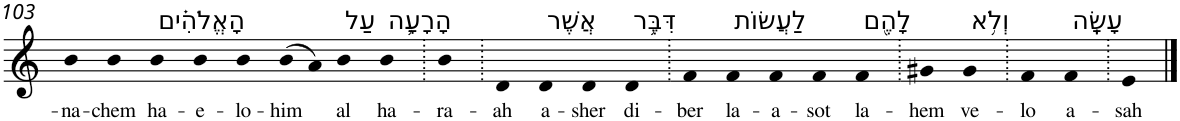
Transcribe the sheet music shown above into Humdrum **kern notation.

**kern	**text
*part1	*part1
*staff1	*staff1
*I"Piano	*
*I'Pno	*
!!LO:PB:g=z
*clefG2	*
*k[]	*
=103	=103
!	!LO:LY:b
4b	-na-
!	!LO:LY:b
4b	-chem
!LO:TX:a:t=הָאֱלֹהִ֗ים	!
!	!LO:LY:b
4b	ha-
!	!LO:LY:b
4b	-e-
!	!LO:LY:b
4b	-lo-
!	!LO:LY:b
(>8b	-him
8a)	.
!LO:TX:a:t=עַל	!
!	!LO:LY:b
4b	al
!LO:TX:a:t=הָרָעָ֛ה	!
!	!LO:LY:b
4b	ha-
=104.	=104.
!	!LO:LY:b
4b	-ra-
=105.	=105.
!	!LO:LY:b
4d	-ah
!LO:TX:a:t=אֲשֶׁר	!
!	!LO:LY:b
4d	a-
!	!LO:LY:b
4d	-sher
!LO:TX:a:t=דִּבֶּ֥ר	!
!	!LO:LY:b
4d	di-
=106.	=106.
!	!LO:LY:b
4f	-ber
!LO:TX:a:t=לַעֲשׂוֹת	!
!	!LO:LY:b
4f	la-
!	!LO:LY:b
4f	-a-
!	!LO:LY:b
4f	-sot
!LO:TX:a:t=לָהֶ֖ם	!
!	!LO:LY:b
4f	la-
=107.	=107.
!	!LO:LY:b
4g#X	-hem
!LO:TX:a:t=וְלֹ֥א	!
!	!LO:LY:b
4g#	ve-
=108.	=108.
!	!LO:LY:b
4f	-lo
!LO:TX:a:t=עָשָֽׂה	!
!	!LO:LY:b
4f	a-
=109.	=109.
!	!LO:LY:b
4e	-sah
==	==
*-	*-
